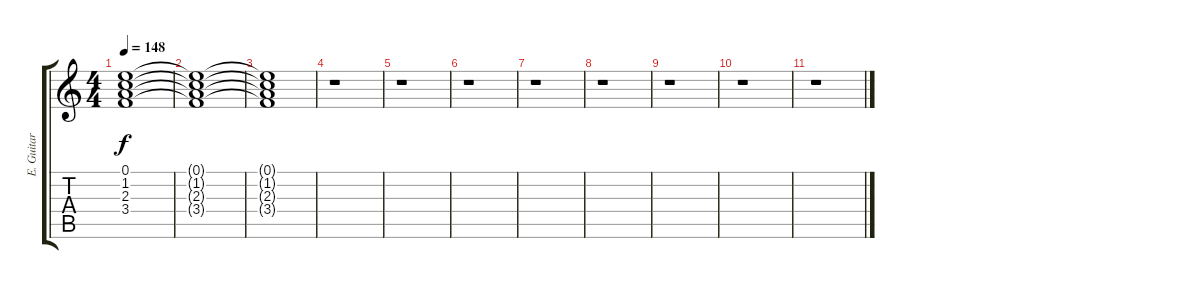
\track ("E. Guitar II" "E. Guitar ") {instrument overdrivenguitar}
\staff {score tabs}
\tuning (E4 B3 G3 D3 A2 E2) {hide}
\ts (4 4)
\tempo 148
\clef g2
\ks c
(0.1{t} 1.2{t} 2.3{t} 3.4{t}).1{dy f} |
(0.1{t} 1.2{t} 2.3{t} 3.4{t}).1 |
(0.1{t} 1.2{t} 2.3{t} 3.4{t}).1 |
r.1 |
r.1 |
r.1 |
r.1 |
r.1 |
r.1 |
r.1 |
r.1
